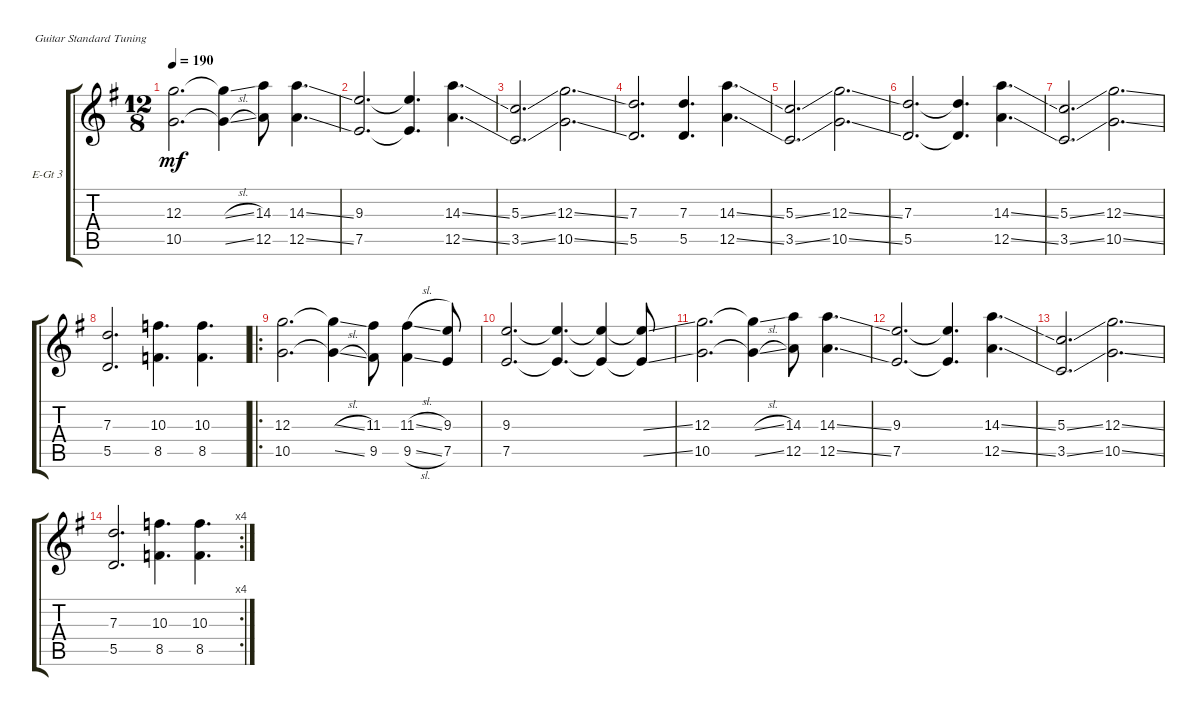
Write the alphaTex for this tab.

\defaultSystemsLayout 4
\bracketExtendMode groupsimilarinstruments
\firstSystemTrackNameOrientation horizontal
\otherSystemsTrackNameOrientation horizontal
\track ("Electric Guitar 3" "E-Gt 3") {instrument electricguitarclean}
\staff {score tabs}
\tuning (E4 B3 G3 D3 A2 E2)
\ts (12 8)
\tempo 190
\clef g2
\ks g
(10.5 12.3).2{d dy mf} (12.3{sl t} 10.5{sl t}).4 (12.5 14.3).8 (12.5{ss} 14.3{ss}).4{d} |
(7.5 9.3).2{d} (9.3{t} 7.5{t}).4{d} (12.5{ss} 14.3{ss}).4{d} |
(5.3{ss} 3.5{ss}).2{d} (12.3{ss} 10.5{ss}).2{d} |
(7.3 5.5).2{d} (5.5 7.3).4{d} (14.3{ss} 12.5{ss}).4{d} |
(5.3{ss} 3.5{ss}).2{d} (10.5{ss} 12.3{ss}).2{d} |
(5.5 7.3).2{d} (5.5{t} 7.3{t}).4{d} (14.3{ss} 12.5{ss}).4{d} |
(3.5{ss} 5.3{ss}).2{d} (12.3{ss} 10.5{ss}).2{d} |
(7.3 5.5).2{d} (10.3 8.5).4{d} (10.3 8.5).4{d} |
\ro
(10.5 12.3).2{d} (12.3{sl t} 10.5{sl t}).4 (11.3 9.5).8 (9.5{sl} 11.3{sl}).4 (9.3 7.5).8 |
(7.5 9.3).2{d} (9.3{t} 7.5{t}).4{d} (9.3{t} 7.5{t}).4 (9.3{ss t} 7.5{ss t}).8 |
(12.3 10.5).2{d} (12.3{sl t} 10.5{sl t}).4 (12.5 14.3).8 (14.3{ss} 12.5{ss}).4{d} |
(9.3 7.5).2{d} (7.5{t} 9.3{t}).4{d} (14.3{ss} 12.5{ss}).4{d} |
(5.3{ss} 3.5{ss}).2{d} (10.5{ss} 12.3{ss}).2{d} |
\rc 4
(5.5 7.3).2{d} (8.5 10.3).4{d} (8.5 10.3).4{d}
